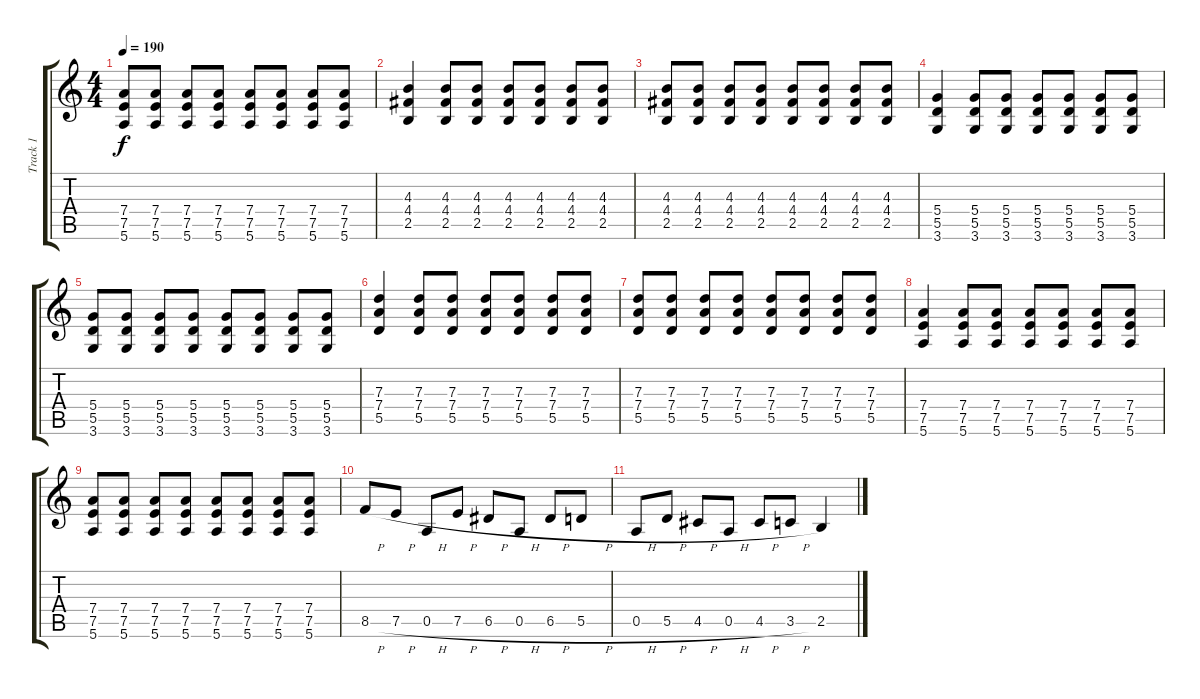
\track ("Track 1" "Track 1") {instrument overdrivenguitar}
\staff {score tabs}
\tuning (E4 B3 G3 D3 A2 E2) {hide}
\ts (4 4)
\tempo 190
\clef g2
\ks c
(7.4 7.5 5.6).8{dy f} (7.4 7.5 5.6).8 (7.4 7.5 5.6).8 (7.4 7.5 5.6).8 (7.4 7.5 5.6).8 (7.4 7.5 5.6).8 (7.4 7.5 5.6).8 (7.4 7.5 5.6).8 |
(4.3 4.4 2.5).4 (4.3 4.4 2.5).8 (4.3 4.4 2.5).8 (4.3 4.4 2.5).8 (4.3 4.4 2.5).8 (4.3 4.4 2.5).8 (4.3 4.4 2.5).8 |
(4.3 4.4 2.5).8 (4.3 4.4 2.5).8 (4.3 4.4 2.5).8 (4.3 4.4 2.5).8 (4.3 4.4 2.5).8 (4.3 4.4 2.5).8 (4.3 4.4 2.5).8 (4.3 4.4 2.5).8 |
(5.4 5.5 3.6).4 (5.4 5.5 3.6).8 (5.4 5.5 3.6).8 (5.4 5.5 3.6).8 (5.4 5.5 3.6).8 (5.4 5.5 3.6).8 (5.4 5.5 3.6).8 |
(5.4 5.5 3.6).8 (5.4 5.5 3.6).8 (5.4 5.5 3.6).8 (5.4 5.5 3.6).8 (5.4 5.5 3.6).8 (5.4 5.5 3.6).8 (5.4 5.5 3.6).8 (5.4 5.5 3.6).8 |
(7.3 7.4 5.5).4 (7.3 7.4 5.5).8 (7.3 7.4 5.5).8 (7.3 7.4 5.5).8 (7.3 7.4 5.5).8 (7.3 7.4 5.5).8 (7.3 7.4 5.5).8 |
(7.3 7.4 5.5).8 (7.3 7.4 5.5).8 (7.3 7.4 5.5).8 (7.3 7.4 5.5).8 (7.3 7.4 5.5).8 (7.3 7.4 5.5).8 (7.3 7.4 5.5).8 (7.3 7.4 5.5).8 |
(7.4 7.5 5.6).4 (7.4 7.5 5.6).8 (7.4 7.5 5.6).8 (7.4 7.5 5.6).8 (7.4 7.5 5.6).8 (7.4 7.5 5.6).8 (7.4 7.5 5.6).8 |
(7.4 7.5 5.6).8 (7.4 7.5 5.6).8 (7.4 7.5 5.6).8 (7.4 7.5 5.6).8 (7.4 7.5 5.6).8 (7.4 7.5 5.6).8 (7.4 7.5 5.6).8 (7.4 7.5 5.6).8 |
8.5{h}.8 7.5{h}.8 0.5{h}.8 7.5{h}.8 6.5{h}.8 0.5{h}.8 6.5{h}.8 5.5{h}.8 |
0.5{h}.8 5.5{h}.8 4.5{h}.8 0.5{h}.8 4.5{h}.8 3.5{h}.8 2.5.4
